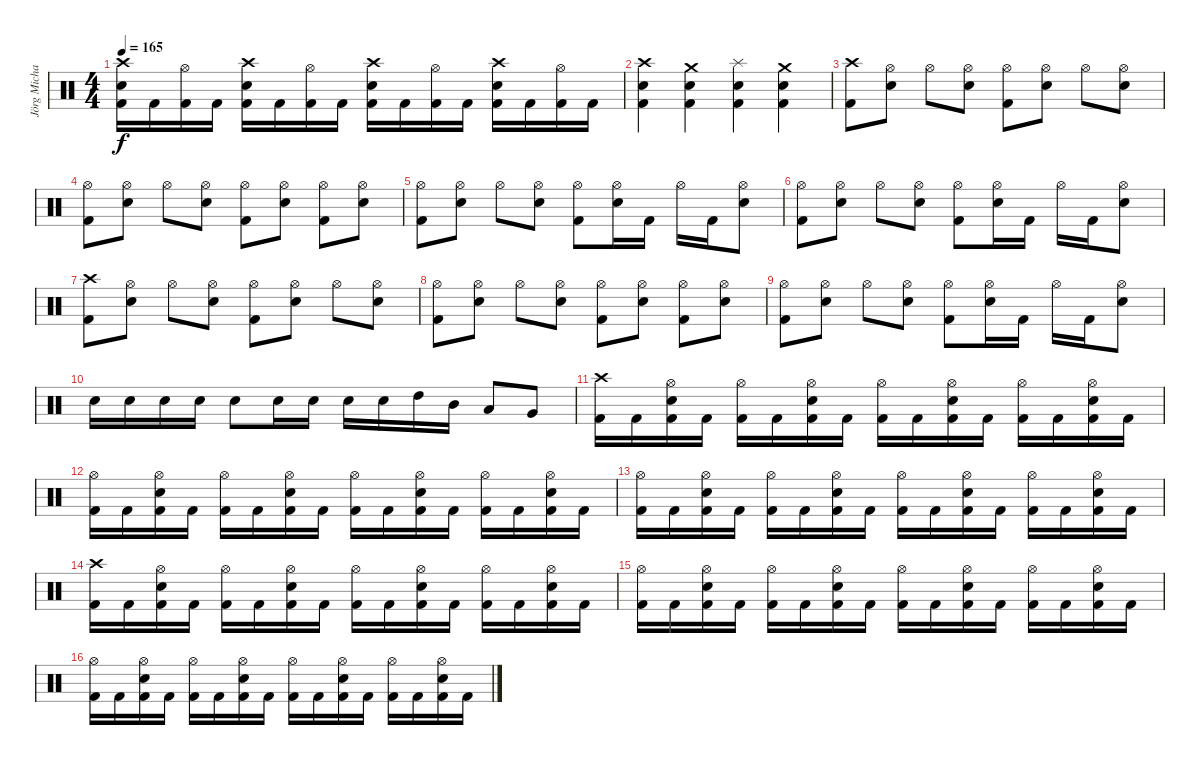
\track ("Jörg Michael" "Jörg Micha") {instrument percussion}
\staff {score}
\articulation defaults
\ts (4 4)
\tempo 165
\clef neutral
\ks c
("Crash high (hit)" "Snare (hit) 2" "Kick (hit) 2").16{dy f} "Kick (hit) 2".16 ("Hi-Hat (open)" "Kick (hit) 2").16 "Kick (hit) 2".16 ("Crash high (hit)" "Snare (hit) 2" "Kick (hit) 2").16 "Kick (hit) 2".16 ("Hi-Hat (open)" "Kick (hit) 2").16 "Kick (hit) 2".16 ("Crash high (hit)" "Snare (hit) 2" "Kick (hit) 2").16 "Kick (hit) 2".16 ("Hi-Hat (open)" "Kick (hit) 2").16 "Kick (hit) 2".16 ("Crash high (hit)" "Snare (hit) 2" "Kick (hit) 2").16 "Kick (hit) 2".16 ("Hi-Hat (open)" "Kick (hit) 2").16 "Kick (hit) 2".16 |
("Crash high (hit)" "Snare (hit) 2" "Kick (hit) 2").4 ("Crash medium (hit)" "Snare (hit) 2" "Kick (hit) 2").4 ("Splash (hit)" "Snare (hit) 2" "Kick (hit) 2").4 ("Crash medium (hit)" "Snare (hit) 2" "Kick (hit) 2").4 |
("Crash high (hit)" "Kick (hit) 2").8 ("Hi-Hat (open)" "Snare (hit) 2").8 "Hi-Hat (open)".8 ("Hi-Hat (open)" "Snare (hit) 2").8 ("Hi-Hat (open)" "Kick (hit) 2").8 ("Hi-Hat (open)" "Snare (hit) 2").8 "Hi-Hat (open)".8 ("Hi-Hat (open)" "Snare (hit) 2").8 |
("Hi-Hat (open)" "Kick (hit) 2").8 ("Hi-Hat (open)" "Snare (hit) 2").8 "Hi-Hat (open)".8 ("Hi-Hat (open)" "Snare (hit) 2").8 ("Hi-Hat (open)" "Kick (hit) 2").8 ("Hi-Hat (open)" "Snare (hit) 2").8 ("Hi-Hat (open)" "Kick (hit) 2").8 ("Hi-Hat (open)" "Snare (hit) 2").8 |
("Hi-Hat (open)" "Kick (hit) 2").8 ("Hi-Hat (open)" "Snare (hit) 2").8 "Hi-Hat (open)".8 ("Hi-Hat (open)" "Snare (hit) 2").8 ("Hi-Hat (open)" "Kick (hit) 2").8 ("Hi-Hat (open)" "Snare (hit) 2").16 "Kick (hit) 2".16 "Hi-Hat (open)".16 "Kick (hit) 2".16 ("Hi-Hat (open)" "Snare (hit) 2").8 |
("Hi-Hat (open)" "Kick (hit) 2").8 ("Hi-Hat (open)" "Snare (hit) 2").8 "Hi-Hat (open)".8 ("Hi-Hat (open)" "Snare (hit) 2").8 ("Hi-Hat (open)" "Kick (hit) 2").8 ("Hi-Hat (open)" "Snare (hit) 2").16 "Kick (hit) 2".16 "Hi-Hat (open)".16 "Kick (hit) 2".16 ("Hi-Hat (open)" "Snare (hit) 2").8 |
("Crash high (hit)" "Kick (hit) 2").8 ("Hi-Hat (open)" "Snare (hit) 2").8 "Hi-Hat (open)".8 ("Hi-Hat (open)" "Snare (hit) 2").8 ("Hi-Hat (open)" "Kick (hit) 2").8 ("Hi-Hat (open)" "Snare (hit) 2").8 "Hi-Hat (open)".8 ("Hi-Hat (open)" "Snare (hit) 2").8 |
("Hi-Hat (open)" "Kick (hit) 2").8 ("Hi-Hat (open)" "Snare (hit) 2").8 "Hi-Hat (open)".8 ("Hi-Hat (open)" "Snare (hit) 2").8 ("Hi-Hat (open)" "Kick (hit) 2").8 ("Hi-Hat (open)" "Snare (hit) 2").8 ("Hi-Hat (open)" "Kick (hit) 2").8 ("Hi-Hat (open)" "Snare (hit) 2").8 |
("Hi-Hat (open)" "Kick (hit) 2").8 ("Hi-Hat (open)" "Snare (hit) 2").8 "Hi-Hat (open)".8 ("Hi-Hat (open)" "Snare (hit) 2").8 ("Hi-Hat (open)" "Kick (hit) 2").8 ("Hi-Hat (open)" "Snare (hit) 2").16 "Kick (hit) 2".16 "Hi-Hat (open)".16 "Kick (hit) 2".16 ("Hi-Hat (open)" "Snare (hit) 2").8 |
"Snare (hit) 2".16 "Snare (hit) 2".16 "Snare (hit) 2".16 "Snare (hit) 2".16 "Snare (hit) 2".8 "Snare (hit) 2".16 "Snare (hit) 2".16 "Snare (hit) 2".16 "Snare (hit) 2".16 "High Tom (hit)".16 "Mid Tom (hit)".16 "Low Tom (hit)".8 "Very Low Tom (hit)".8 |
("Crash high (hit)" "Kick (hit) 2").16 "Kick (hit) 2".16 ("Hi-Hat (open)" "Snare (hit) 2" "Kick (hit) 2").16 "Kick (hit) 2".16 ("Hi-Hat (open)" "Kick (hit) 2").16 "Kick (hit) 2".16 ("Hi-Hat (open)" "Snare (hit) 2" "Kick (hit) 2").16 "Kick (hit) 2".16 ("Hi-Hat (open)" "Kick (hit) 2").16 "Kick (hit) 2".16 ("Hi-Hat (open)" "Snare (hit) 2" "Kick (hit) 2").16 "Kick (hit) 2".16 ("Hi-Hat (open)" "Kick (hit) 2").16 "Kick (hit) 2".16 ("Hi-Hat (open)" "Snare (hit) 2" "Kick (hit) 2").16 "Kick (hit) 2".16 |
("Hi-Hat (open)" "Kick (hit) 2").16 "Kick (hit) 2".16 ("Hi-Hat (open)" "Snare (hit) 2" "Kick (hit) 2").16 "Kick (hit) 2".16 ("Hi-Hat (open)" "Kick (hit) 2").16 "Kick (hit) 2".16 ("Hi-Hat (open)" "Snare (hit) 2" "Kick (hit) 2").16 "Kick (hit) 2".16 ("Hi-Hat (open)" "Kick (hit) 2").16 "Kick (hit) 2".16 ("Hi-Hat (open)" "Snare (hit) 2" "Kick (hit) 2").16 "Kick (hit) 2".16 ("Hi-Hat (open)" "Kick (hit) 2").16 "Kick (hit) 2".16 ("Hi-Hat (open)" "Snare (hit) 2" "Kick (hit) 2").16 "Kick (hit) 2".16 |
("Hi-Hat (open)" "Kick (hit) 2").16 "Kick (hit) 2".16 ("Hi-Hat (open)" "Snare (hit) 2" "Kick (hit) 2").16 "Kick (hit) 2".16 ("Hi-Hat (open)" "Kick (hit) 2").16 "Kick (hit) 2".16 ("Hi-Hat (open)" "Snare (hit) 2" "Kick (hit) 2").16 "Kick (hit) 2".16 ("Hi-Hat (open)" "Kick (hit) 2").16 "Kick (hit) 2".16 ("Hi-Hat (open)" "Snare (hit) 2" "Kick (hit) 2").16 "Kick (hit) 2".16 ("Hi-Hat (open)" "Kick (hit) 2").16 "Kick (hit) 2".16 ("Hi-Hat (open)" "Snare (hit) 2" "Kick (hit) 2").16 "Kick (hit) 2".16 |
("Crash high (hit)" "Kick (hit) 2").16 "Kick (hit) 2".16 ("Hi-Hat (open)" "Snare (hit) 2" "Kick (hit) 2").16 "Kick (hit) 2".16 ("Hi-Hat (open)" "Kick (hit) 2").16 "Kick (hit) 2".16 ("Hi-Hat (open)" "Snare (hit) 2" "Kick (hit) 2").16 "Kick (hit) 2".16 ("Hi-Hat (open)" "Kick (hit) 2").16 "Kick (hit) 2".16 ("Hi-Hat (open)" "Snare (hit) 2" "Kick (hit) 2").16 "Kick (hit) 2".16 ("Hi-Hat (open)" "Kick (hit) 2").16 "Kick (hit) 2".16 ("Hi-Hat (open)" "Snare (hit) 2" "Kick (hit) 2").16 "Kick (hit) 2".16 |
("Hi-Hat (open)" "Kick (hit) 2").16 "Kick (hit) 2".16 ("Hi-Hat (open)" "Snare (hit) 2" "Kick (hit) 2").16 "Kick (hit) 2".16 ("Hi-Hat (open)" "Kick (hit) 2").16 "Kick (hit) 2".16 ("Hi-Hat (open)" "Snare (hit) 2" "Kick (hit) 2").16 "Kick (hit) 2".16 ("Hi-Hat (open)" "Kick (hit) 2").16 "Kick (hit) 2".16 ("Hi-Hat (open)" "Snare (hit) 2" "Kick (hit) 2").16 "Kick (hit) 2".16 ("Hi-Hat (open)" "Kick (hit) 2").16 "Kick (hit) 2".16 ("Hi-Hat (open)" "Snare (hit) 2" "Kick (hit) 2").16 "Kick (hit) 2".16 |
("Hi-Hat (open)" "Kick (hit) 2").16 "Kick (hit) 2".16 ("Hi-Hat (open)" "Snare (hit) 2" "Kick (hit) 2").16 "Kick (hit) 2".16 ("Hi-Hat (open)" "Kick (hit) 2").16 "Kick (hit) 2".16 ("Hi-Hat (open)" "Snare (hit) 2" "Kick (hit) 2").16 "Kick (hit) 2".16 ("Hi-Hat (open)" "Kick (hit) 2").16 "Kick (hit) 2".16 ("Hi-Hat (open)" "Snare (hit) 2" "Kick (hit) 2").16 "Kick (hit) 2".16 ("Hi-Hat (open)" "Kick (hit) 2").16 "Kick (hit) 2".16 ("Hi-Hat (open)" "Snare (hit) 2" "Kick (hit) 2").16 "Kick (hit) 2".16
